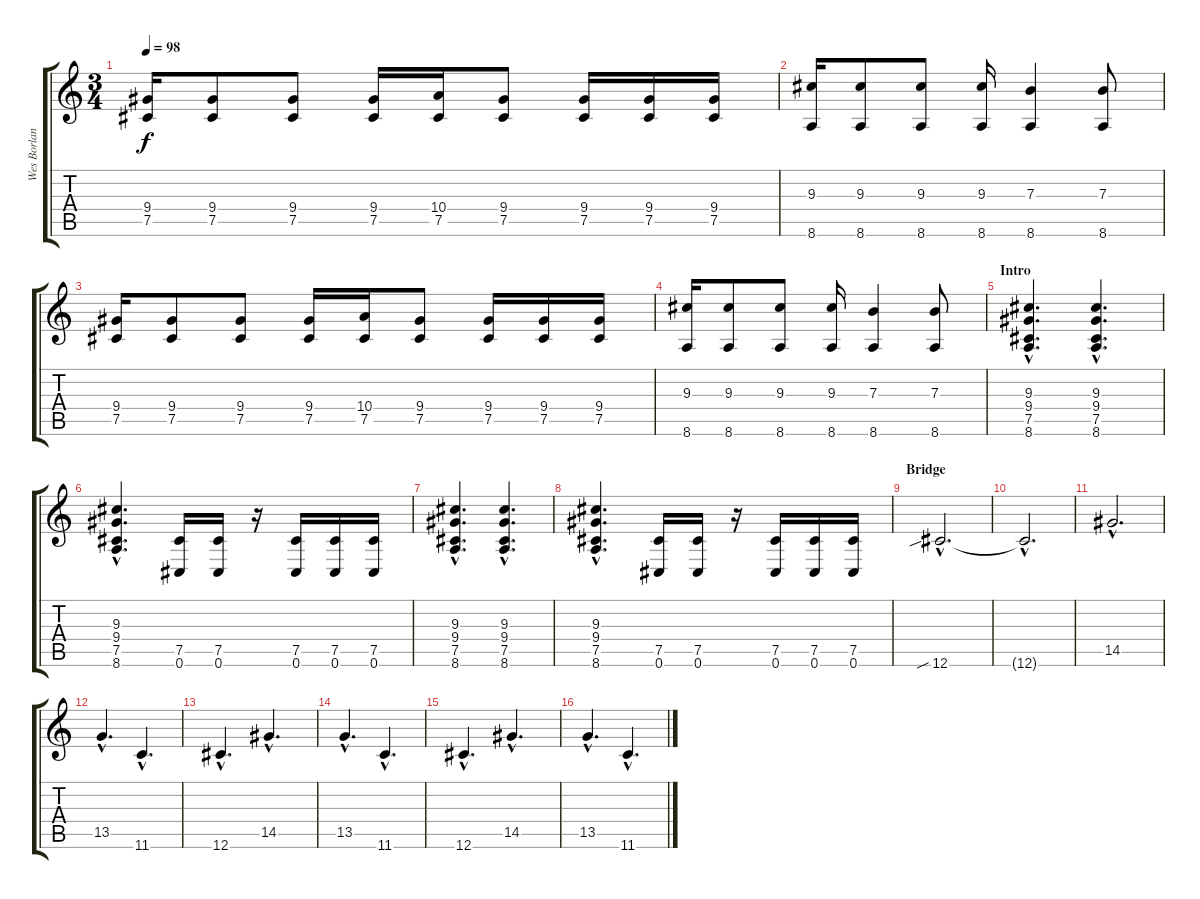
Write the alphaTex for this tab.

\track ("Wes Borland - Distortion Guitar" "Wes Borlan") {instrument distortionguitar}
\staff {score tabs}
\tuning (Db4 Ab3 E3 B2 Gb2 Db2) {hide}
\ts (3 4)
\tempo 98
\clef g2
\ks c
(9.4 7.5).16{dy f} (9.4 7.5).8 (9.4 7.5).8 (9.4 7.5).16 (10.4 7.5).16 (9.4 7.5).8 (9.4 7.5).16 (9.4 7.5).16 (9.4 7.5).16 |
(9.3 8.6).16 (9.3 8.6).8 (9.3 8.6).8 (9.3 8.6).16 (7.3 8.6).4 (7.3 8.6).8 |
(9.4 7.5).16 (9.4 7.5).8 (9.4 7.5).8 (9.4 7.5).16 (10.4 7.5).16 (9.4 7.5).8 (9.4 7.5).16 (9.4 7.5).16 (9.4 7.5).16 |
(9.3 8.6).16 (9.3 8.6).8 (9.3 8.6).8 (9.3 8.6).16 (7.3 8.6).4 (7.3 8.6).8 |
\section ("" "Intro")
(9.3{hac} 9.4{hac} 7.5{hac} 8.6{hac}).4{d} (9.3{hac} 9.4{hac} 7.5{hac} 8.6{hac}).4{d} |
(9.3{hac} 9.4{hac} 7.5{hac} 8.6{hac}).4{d} (7.5 0.6).16 (7.5 0.6).16 r.16 (7.5 0.6).16 (7.5 0.6).16 (7.5 0.6).16 |
(9.3{hac} 9.4{hac} 7.5{hac} 8.6{hac}).4{d} (9.3{hac} 9.4{hac} 7.5{hac} 8.6{hac}).4{d} |
(9.3{hac} 9.4{hac} 7.5{hac} 8.6{hac}).4{d} (7.5 0.6).16 (7.5 0.6).16 r.16 (7.5 0.6).16 (7.5 0.6).16 (7.5 0.6).16 |
\section ("" "Bridge")
12.6{sib hac}.2{d} |
12.6{hac t}.2{d} |
14.5{hac}.2{d} |
13.5{hac}.4{d} 11.6{hac}.4{d} |
12.6{hac}.4{d} 14.5{hac}.4{d} |
13.5{hac}.4{d} 11.6{hac}.4{d} |
12.6{hac}.4{d} 14.5{hac}.4{d} |
13.5{hac}.4{d} 11.6{hac}.4{d}
